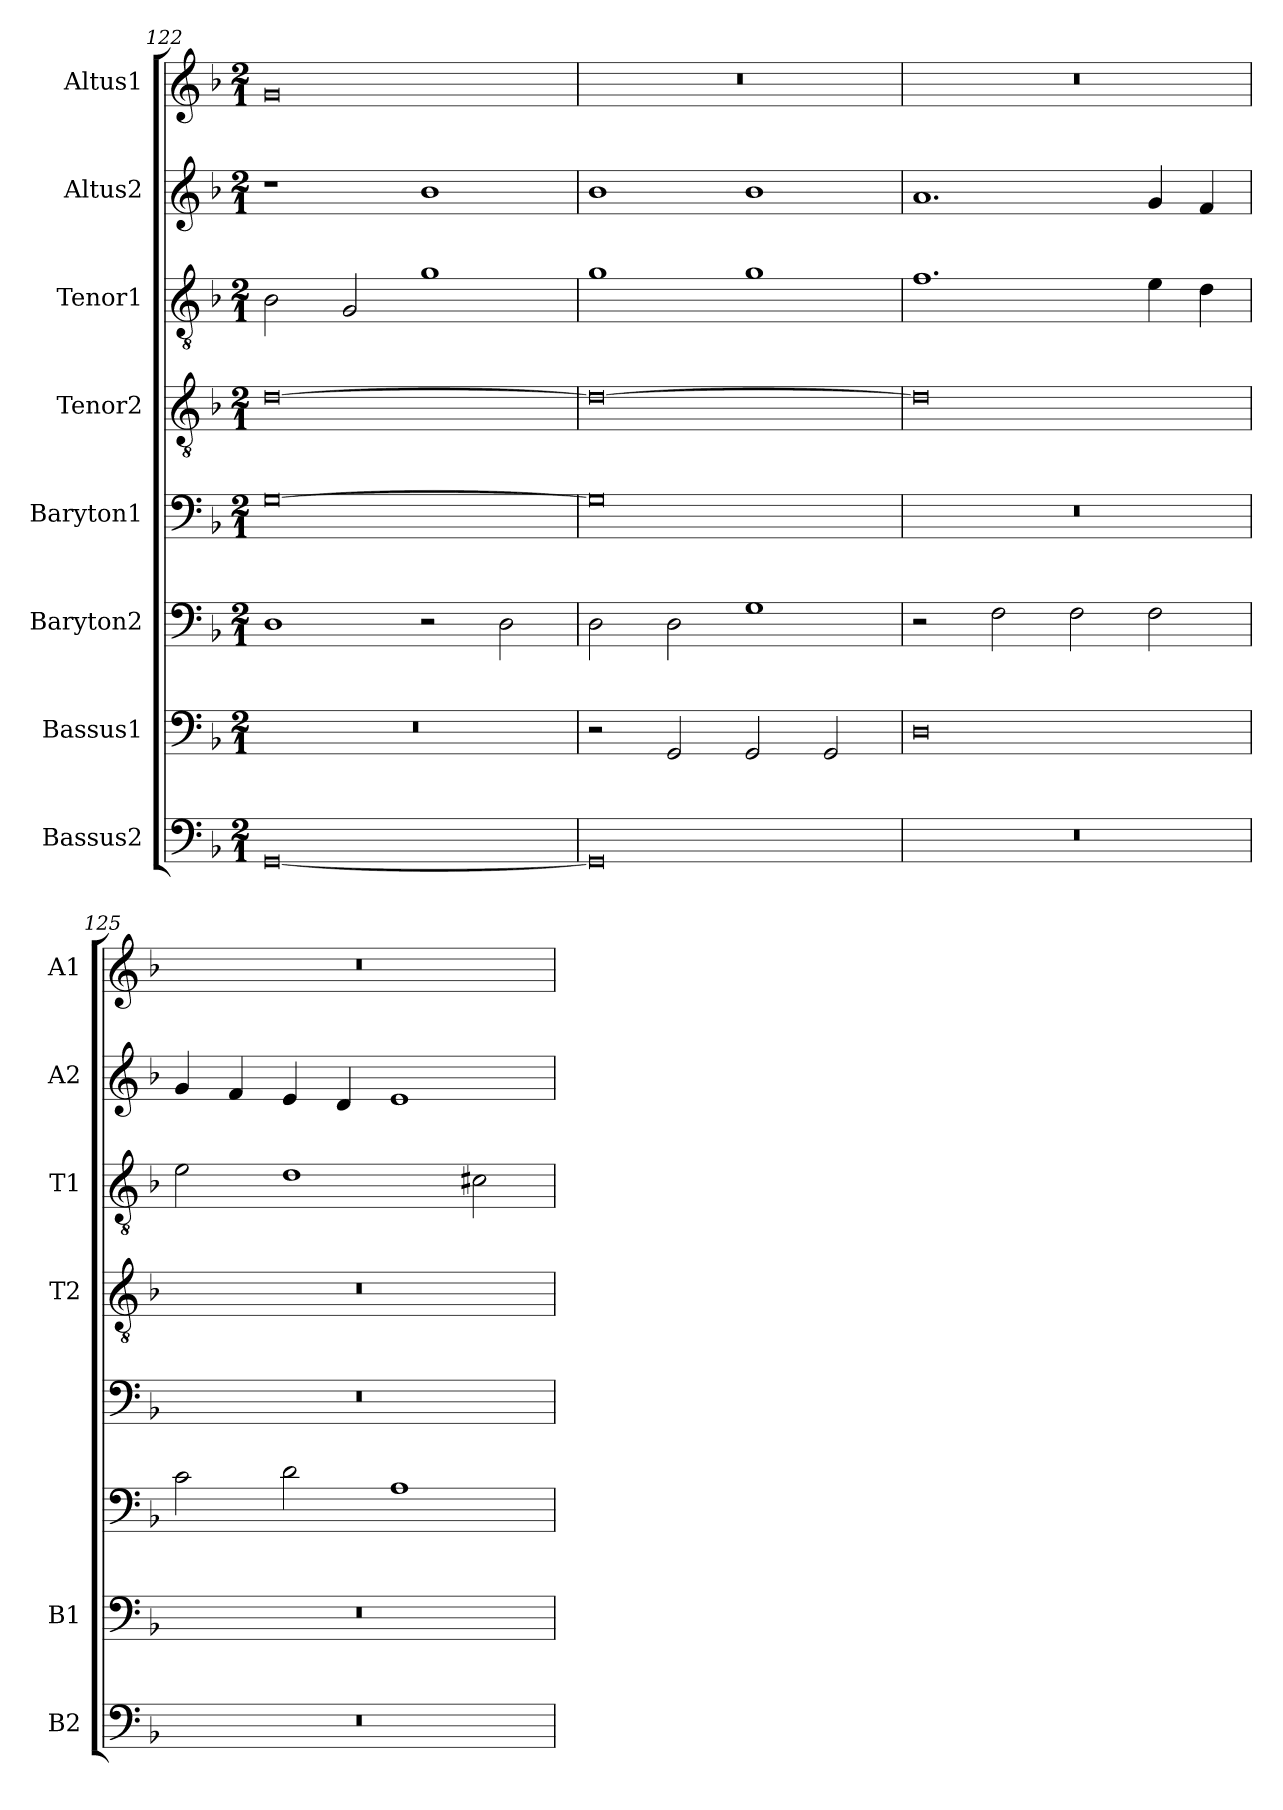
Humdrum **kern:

**kern	**kern	**kern	**kern	**kern	**kern	**kern	**kern
*part8	*part7	*part6	*part5	*part4	*part3	*part2	*part1
*staff8	*staff7	*staff6	*staff5	*staff4	*staff3	*staff2	*staff1
*I"Bassus2	*I"Bassus1	*I"Baryton2	*I"Baryton1	*I"Tenor2	*I"Tenor1	*I"Altus2	*I"Altus1
*I'B2	*I'B1	*	*	*I'T2	*I'T1	*I'A2	*I'A1
*clefF4	*clefF4	*clefF4	*clefF4	*clefGv2	*clefGv2	*clefG2	*clefG2
*k[b-]	*k[b-]	*k[b-]	*k[b-]	*k[b-]	*k[b-]	*k[b-]	*k[b-]
*M2/1	*M2/1	*M2/1	*M2/1	*M2/1	*M2/1	*M2/1	*M2/1
=122	=122	=122	=122	=122	=122	=122	=122
[0GG	0r	1D	[0G	[0d	2B-	1r	0g
.	.	.	.	.	2G	.	.
.	.	2r	.	.	1g	1b-	.
.	.	2D	.	.	.	.	.
=123	=123	=123	=123	=123	=123	=123	=123
0GG]	2r	2D	0G]	0d_	1g	1b-	0r
.	2GG	2D	.	.	.	.	.
.	2GG	1G	.	.	1g	1b-	.
.	2GG	.	.	.	.	.	.
=124	=124	=124	=124	=124	=124	=124	=124
0r	0D	2r	0r	0d]	1.f	1.a	0r
.	.	2F	.	.	.	.	.
.	.	2F	.	.	.	.	.
.	.	2F	.	.	4e	4g	.
.	.	.	.	.	4d	4f	.
=125	=125	=125	=125	=125	=125	=125	=125
0r	0r	2c	0r	0r	2e	4g	0r
.	.	.	.	.	.	4f	.
.	.	2d	.	.	1d	4e	.
.	.	.	.	.	.	4d	.
.	.	1A	.	.	.	1e	.
.	.	.	.	.	2c#X	.	.
=	=	=	=	=	=	=	=
*-	*-	*-	*-	*-	*-	*-	*-
